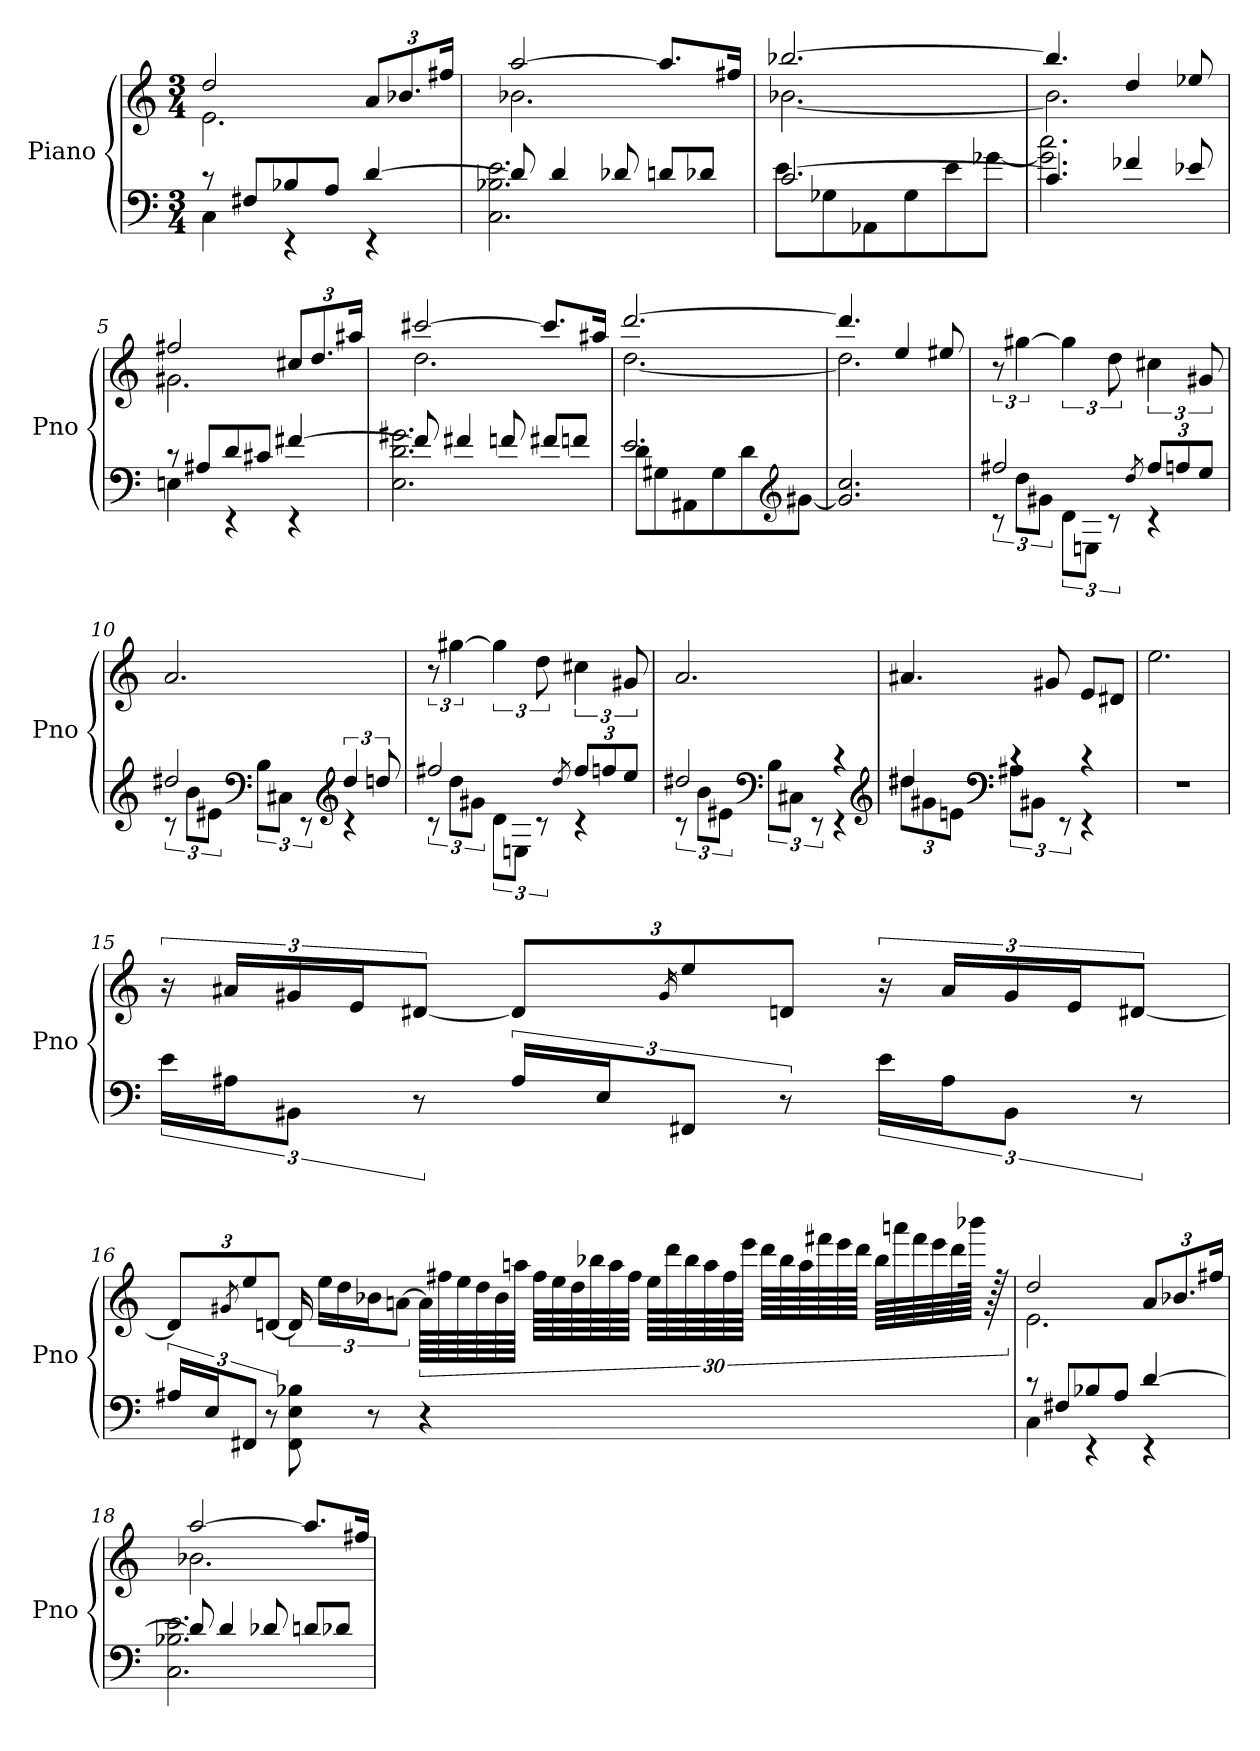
**kern	**kern
*part1	*part1
*staff2	*staff1
*I"Piano	*
*I'Pno	*
*clefF4	*clefG2
*k[]	*k[]
*M3/4	*M3/4
=1	=1
*^	*^
8rc	4C	2dd	2.e
8F#XL	.	.	.
8B-X	4rEE	.	.
8AJ	.	.	.
[4d	4rEE	12aL	.
.	.	12.b-X	.
.	.	24ff#XJk	.
=2	=2	=2	=2
8d]	2.C 2.B-X 2.e	[2aa	2.b-X
4d	.	.	.
8d-X	.	.	.
8dnL	.	8.aaL]	.
8d-XJ	.	.	.
.	.	16ff#XJk	.
=3	=3	=3	=3
[2.c	8eL	[2.bb-X	[2.b-X
.	8G-X	.	.
.	8AA-X	.	.
.	8G-	.	.
.	8e	.	.
.	[8g-XJ	.	.
=4	=4	=4	=4
4.c]	2.g-] 2.cc	4.bb-]	2.b-]
4f-X	.	4dd	.
8e-X	.	8ee-X	.
=5	=5	=5	=5
8rc	4En	2ff#X	2.g#X
8A#XL	.	.	.
8d	4rEE	.	.
8c#XJ	.	.	.
[4f#X	4rEE	12cc#XL	.
.	.	12.dd	.
.	.	24aa#XJk	.
=6	=6	=6	=6
8f#]	2.E 2.d 2.g#X	[2ccc#X	2.dd
4f#X	.	.	.
8fn	.	.	.
8f#XL	.	8.ccc#L]	.
8fnJ	.	.	.
.	.	16aa#XJk	.
=7	=7	=7	=7
2.e	8dL	[2.ddd	[2.dd
.	8G#X	.	.
.	8AA#X	.	.
.	8G#	.	.
.	8d	.	.
*clefG2	*	*	*
.	[8g#XJ	.	.
*v	*v	*	*
=8	=8	=8
2.g#] 2.cc	4.ddd]	2.dd]
.	4ee	.
.	8ee#X	.
*	*v	*v
=9	=9
*^	*
2ff#X	12rc	12r
.	12ddL	[6gg#X
.	12g#XJ	.
.	12dL	6gg#]
.	12EnJ	.
.	12rc	12dd
8qdd/	.	.
12ff#L	4rc	6cc#X
12ffn	.	.
12eeJ	.	12g#X
=10	=10	=10
2dd#X	12rc	2.a
.	12bL	.
.	12e#XJ	.
*clefF4	*	*
.	12BL	.
.	12C#XJ	.
.	12rEE	.
*clefG2	*	*
6dd#	4rc	.
12ddn	.	.
=11	=11	=11
2ff#X	12rc	12r
.	12ddL	[6gg#X
.	12g#XJ	.
.	12dL	6gg#]
.	12EnJ	.
.	12rc	12dd
8qdd/	.	.
12ff#L	4rc	6cc#X
12ffn	.	.
12eeJ	.	12g#X
=12	=12	=12
2dd#X	12rc	2.a
.	12bL	.
.	12e#XJ	.
*clefF4	*	*
.	12BL	.
.	12C#XJ	.
.	12rEE	.
4rc	4rEE	.
*clefG2	*	*
=13	=13	=13
4dd#X	12dd#XL	4.a#X
.	12g#X	.
.	12enJ	.
*clefF4	*	*
4rc	12A#XL	.
.	12BB#XJ	.
.	.	8g#X
.	12rEE	.
4rc	4rEE	8eL
.	.	8d#XJ
*v	*v	*
=14	=14
2.r	2.ee
=15	=15
24eLL	24r
24A#XJ	24a#XLL
12BB#XJ	24g#X
.	24eJ
12r	[12d#XJ
24A#LL	12d#L]
24EJ	.
.	16qg#/
12FF#XJ	12ee
12r	12dnJ
24eLL	24r
24A#J	24a#LL
12BB#J	24g#
.	24eJ
12r	[12d#XJ
=16	=16
24A#XLL	12d#L]
24EJ	.
.	8qg#X
12FF#XJ	12ee
12r	[12dnJ
8FF# 8E 8B-X	24d]
.	24eeLL
.	24dd
8r	24b-XJ
.	[12anJ
4r	120aLLLL]
.	120ff#X
.	120ee
.	120dd
.	120b-
.	120aanJJJJ
.	120ff#LLLL
.	120ee
.	120dd
.	120bb-X
.	120aa
.	120ff#JJJJ
.	120eeLLLL
.	120ddd
.	120bb-
.	120aa
.	120ff#
.	120eeeJJJJ
.	120dddLLLL
.	120bb-
.	120aa
.	120fff#X
.	120eee
.	120dddJJJJ
.	120bb-LLLL
.	120aaan
.	120fff#
.	120eee
.	120ddd
.	240bbb-XJJJJk
.	240r
=17	=17
*^	*^
8rc	4C	2dd	2.e
8F#XL	.	.	.
8B-X	4rEE	.	.
8AJ	.	.	.
[4d	4rEE	12aL	.
.	.	12.b-X	.
.	.	24ff#XJk	.
=18	=18	=18	=18
8d]	2.C 2.B-X 2.e	[2aa	2.b-X
4d	.	.	.
8d-X	.	.	.
8dnL	.	8.aaL]	.
8d-XJ	.	.	.
.	.	16ff#XJk	.
*v	*v	*	*
*	*v	*v
=	=
*-	*-
